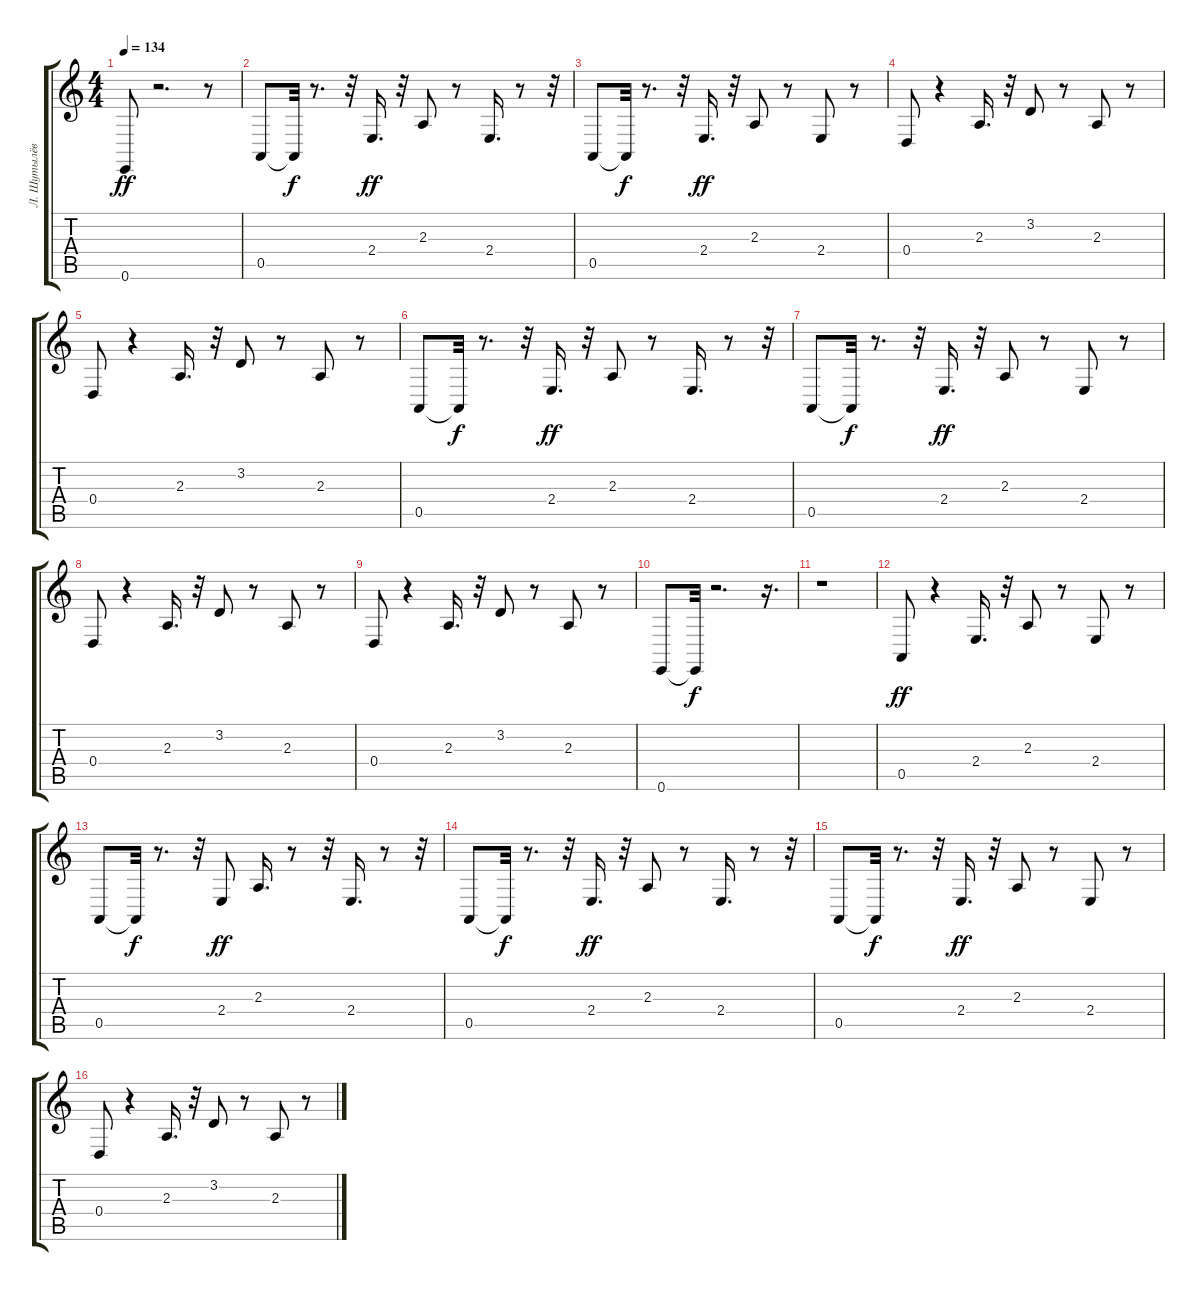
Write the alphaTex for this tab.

\track ("Л. Шутылёв" "Л. Шутылёв") {instrument violin}
\staff {score tabs}
\tuning (E4 B3 G3 D3 A2 E2) {hide}
\ts (4 4)
\tempo 134
\clef g2
\ks c
0.6.8{dy ff} r.2{d} r.8 |
0.5.8 0.5{t}.32{dy f} r.8{d} r.32 2.4.16{d dy ff} r.32 2.3.8 r.8 2.4.16{d} r.8 r.32 |
0.5.8 0.5{t}.32{dy f} r.8{d} r.32 2.4.16{d dy ff} r.32 2.3.8 r.8 2.4.8 r.8 |
0.4.8 r.4 2.3.16{d} r.32 3.2.8 r.8 2.3.8 r.8 |
0.4.8 r.4 2.3.16{d} r.32 3.2.8 r.8 2.3.8 r.8 |
0.5.8 0.5{t}.32{dy f} r.8{d} r.32 2.4.16{d dy ff} r.32 2.3.8 r.8 2.4.16{d} r.8 r.32 |
0.5.8 0.5{t}.32{dy f} r.8{d} r.32 2.4.16{d dy ff} r.32 2.3.8 r.8 2.4.8 r.8 |
0.4.8 r.4 2.3.16{d} r.32 3.2.8 r.8 2.3.8 r.8 |
0.4.8 r.4 2.3.16{d} r.32 3.2.8 r.8 2.3.8 r.8 |
0.6.8 0.6{t}.32{dy f} r.2{d} r.16{d} |
r.1 |
0.5.8{dy ff} r.4 2.4.16{d} r.32 2.3.8 r.8 2.4.8 r.8 |
0.5.8 0.5{t}.32{dy f} r.8{d} r.32 2.4.8{dy ff} 2.3.16{d} r.8 r.32 2.4.16{d} r.8 r.32 |
0.5.8 0.5{t}.32{dy f} r.8{d} r.32 2.4.16{d dy ff} r.32 2.3.8 r.8 2.4.16{d} r.8 r.32 |
0.5.8 0.5{t}.32{dy f} r.8{d} r.32 2.4.16{d dy ff} r.32 2.3.8 r.8 2.4.8 r.8 |
0.4.8 r.4 2.3.16{d} r.32 3.2.8 r.8 2.3.8 r.8
